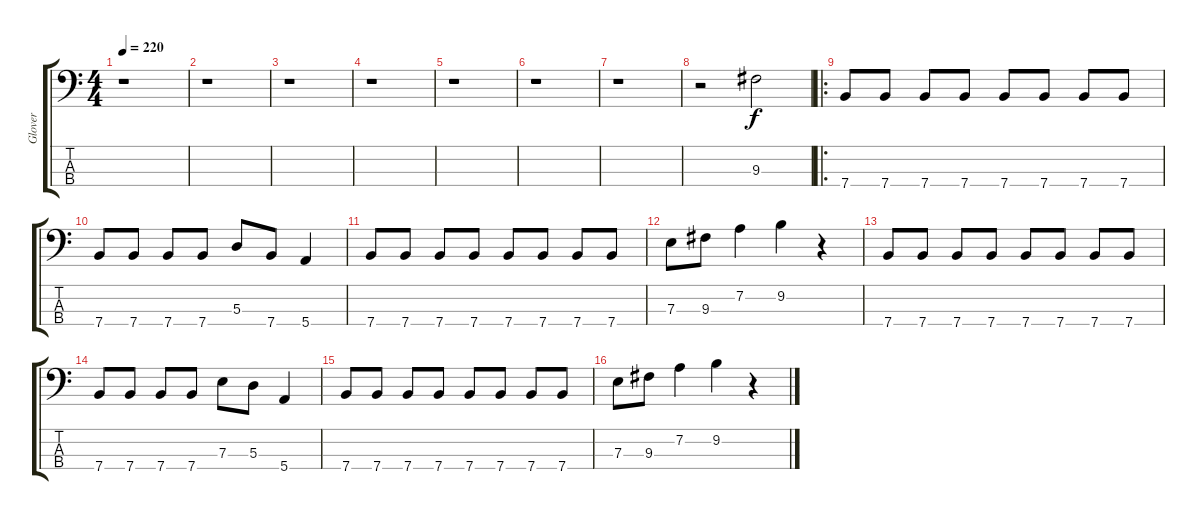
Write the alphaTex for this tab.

\track ("Glover" "Glover") {instrument electricbasspick}
\staff {score tabs}
\tuning (G2 D2 A1 E1) {hide}
\ts (4 4)
\tempo 220
\clef f4
\ks c
r.1{dy f instrument electricbasspick} |
r.1 |
r.1 |
r.1 |
r.1 |
r.1 |
r.1 |
r.2 9.3.2 |
\ro
7.4.8 7.4.8 7.4.8 7.4.8 7.4.8 7.4.8 7.4.8 7.4.8 |
7.4.8 7.4.8 7.4.8 7.4.8 5.3.8 7.4.8 5.4.4 |
7.4.8 7.4.8 7.4.8 7.4.8 7.4.8 7.4.8 7.4.8 7.4.8 |
7.3.8 9.3.8 7.2.4 9.2.4 r.4 |
7.4.8 7.4.8 7.4.8 7.4.8 7.4.8 7.4.8 7.4.8 7.4.8 |
7.4.8 7.4.8 7.4.8 7.4.8 7.3.8 5.3.8 5.4.4 |
7.4.8 7.4.8 7.4.8 7.4.8 7.4.8 7.4.8 7.4.8 7.4.8 |
7.3.8 9.3.8 7.2.4 9.2.4 r.4
